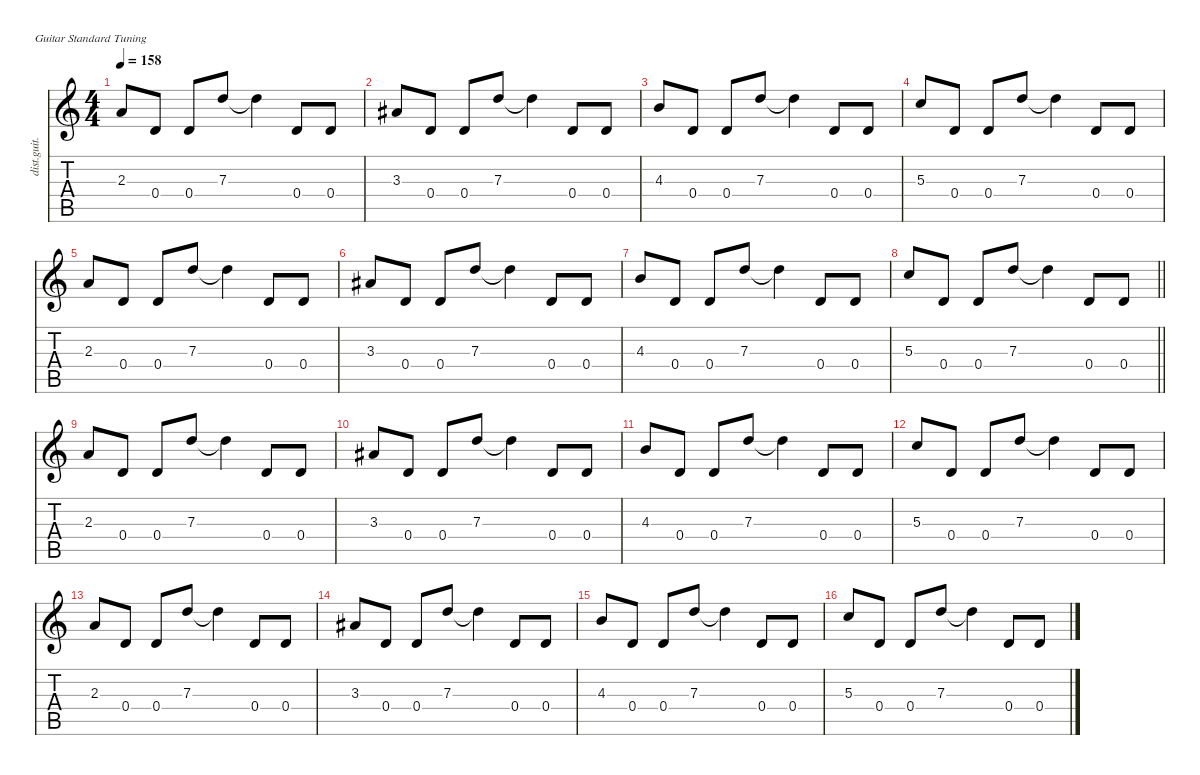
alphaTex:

\defaultSystemsLayout 4
\hideDynamics
\bracketExtendMode nobrackets
\otherSystemsTrackNameOrientation horizontal
\track ("Friedman" "dist.guit.") {instrument distortionguitar}
\staff {score tabs}
\tuning (E4 B3 G3 D3 A2 E2)
\ts (4 4)
\tempo 158
\clef g2
\ks c
2.3.8{dy f beam Up} 0.4.8{beam Up} 0.4.8{beam Up} 7.3.8{beam Up} 7.3{t}.4{beam Down} 0.4.8{beam Up} 0.4.8{beam Up} |
3.3{acc #}.8{beam Up} 0.4.8{beam Up} 0.4.8{beam Up} 7.3.8{beam Up} 7.3{t}.4{beam Down} 0.4.8{beam Up} 0.4.8{beam Up} |
4.3.8{beam Up} 0.4.8{beam Up} 0.4.8{beam Up} 7.3.8{beam Up} 7.3{t}.4{beam Down} 0.4.8{beam Up} 0.4.8{beam Up} |
5.3.8{beam Up} 0.4.8{beam Up} 0.4.8{beam Up} 7.3.8{beam Up} 7.3{t}.4{beam Down} 0.4.8{beam Up} 0.4.8{beam Up} |
2.3.8{beam Up} 0.4.8{beam Up} 0.4.8{beam Up} 7.3.8{beam Up} 7.3{t}.4{beam Down} 0.4.8{beam Up} 0.4.8{beam Up} |
3.3{acc #}.8{beam Up} 0.4.8{beam Up} 0.4.8{beam Up} 7.3.8{beam Up} 7.3{t}.4{beam Down} 0.4.8{beam Up} 0.4.8{beam Up} |
4.3.8{beam Up} 0.4.8{beam Up} 0.4.8{beam Up} 7.3.8{beam Up} 7.3{t}.4{beam Down} 0.4.8{beam Up} 0.4.8{beam Up} |
\barLineRight lightlight
5.3.8{beam Up} 0.4.8{beam Up} 0.4.8{beam Up} 7.3.8{beam Up} 7.3{t}.4{beam Down} 0.4.8{beam Up} 0.4.8{beam Up} |
2.3.8{beam Up} 0.4.8{beam Up} 0.4.8{beam Up} 7.3.8{beam Up} 7.3{t}.4{beam Down} 0.4.8{beam Up} 0.4.8{beam Up} |
3.3{acc #}.8{beam Up} 0.4.8{beam Up} 0.4.8{beam Up} 7.3.8{beam Up} 7.3{t}.4{beam Down} 0.4.8{beam Up} 0.4.8{beam Up} |
4.3.8{beam Up} 0.4.8{beam Up} 0.4.8{beam Up} 7.3.8{beam Up} 7.3{t}.4{beam Down} 0.4.8{beam Up} 0.4.8{beam Up} |
5.3.8{beam Up} 0.4.8{beam Up} 0.4.8{beam Up} 7.3.8{beam Up} 7.3{t}.4{beam Down} 0.4.8{beam Up} 0.4.8{beam Up} |
2.3.8{beam Up} 0.4.8{beam Up} 0.4.8{beam Up} 7.3.8{beam Up} 7.3{t}.4{beam Down} 0.4.8{beam Up} 0.4.8{beam Up} |
3.3{acc #}.8{beam Up} 0.4.8{beam Up} 0.4.8{beam Up} 7.3.8{beam Up} 7.3{t}.4{beam Down} 0.4.8{beam Up} 0.4.8{beam Up} |
4.3.8{beam Up} 0.4.8{beam Up} 0.4.8{beam Up} 7.3.8{beam Up} 7.3{t}.4{beam Down} 0.4.8{beam Up} 0.4.8{beam Up} |
5.3.8{beam Up} 0.4.8{beam Up} 0.4.8{beam Up} 7.3.8{beam Up} 7.3{t}.4{beam Down} 0.4.8{beam Up} 0.4.8{beam Up}
